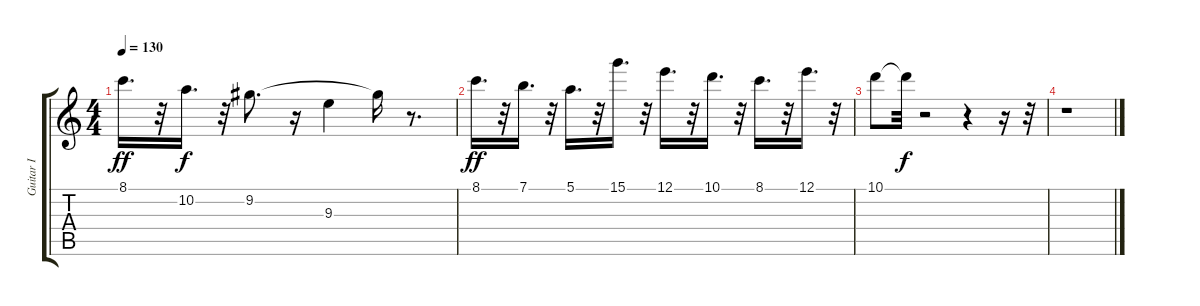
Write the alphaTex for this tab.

\track ("Guitar I" "Guitar I") {instrument acousticguitarsteel}
\staff {score tabs}
\tuning (E4 B3 G3 D3 A2 E2) {hide}
\ts (4 4)
\tempo 130
\clef g2
\ks c
8.1.16{d dy ff} r.32 10.2.16{d dy f} r.32 9.2.8{d} r.16 9.3.4 9.2{t}.16 r.8{d} |
8.1.16{d dy ff} r.32 7.1.16{d} r.32 5.1.16{d} r.32 15.1.16{d} r.32 12.1.16{d} r.32 10.1.16{d} r.32 8.1.16{d} r.32 12.1.16{d} r.32 |
10.1.8 10.1{t}.32{dy f} r.2 r.4 r.16 r.32 |
r.1
